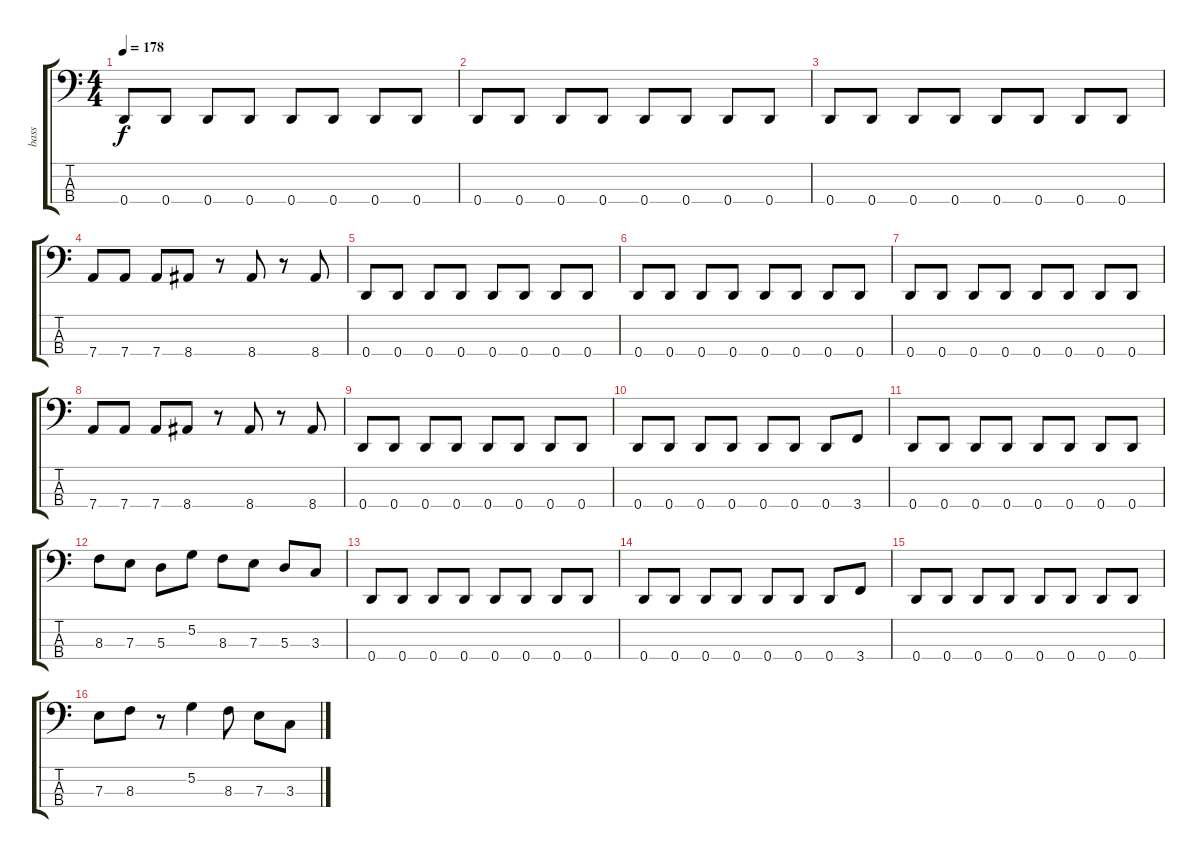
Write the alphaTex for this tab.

\track ("bass" "bass") {instrument electricbassfinger}
\staff {score tabs}
\tuning (G2 D2 A1 D1) {hide}
\ts (4 4)
\tempo 178
\clef f4
\ks c
0.4.8{dy f} 0.4.8 0.4.8 0.4.8 0.4.8 0.4.8 0.4.8 0.4.8 |
0.4.8 0.4.8 0.4.8 0.4.8 0.4.8 0.4.8 0.4.8 0.4.8 |
0.4.8 0.4.8 0.4.8 0.4.8 0.4.8 0.4.8 0.4.8 0.4.8 |
7.4.8 7.4.8 7.4.8 8.4.8 r.8 8.4.8 r.8 8.4.8 |
0.4.8 0.4.8 0.4.8 0.4.8 0.4.8 0.4.8 0.4.8 0.4.8 |
0.4.8 0.4.8 0.4.8 0.4.8 0.4.8 0.4.8 0.4.8 0.4.8 |
0.4.8 0.4.8 0.4.8 0.4.8 0.4.8 0.4.8 0.4.8 0.4.8 |
7.4.8 7.4.8 7.4.8 8.4.8 r.8 8.4.8 r.8 8.4.8 |
0.4.8 0.4.8 0.4.8 0.4.8 0.4.8 0.4.8 0.4.8 0.4.8 |
0.4.8 0.4.8 0.4.8 0.4.8 0.4.8 0.4.8 0.4.8 3.4.8 |
0.4.8 0.4.8 0.4.8 0.4.8 0.4.8 0.4.8 0.4.8 0.4.8 |
8.3.8 7.3.8 5.3.8 5.2.8 8.3.8 7.3.8 5.3.8 3.3.8 |
0.4.8 0.4.8 0.4.8 0.4.8 0.4.8 0.4.8 0.4.8 0.4.8 |
0.4.8 0.4.8 0.4.8 0.4.8 0.4.8 0.4.8 0.4.8 3.4.8 |
0.4.8 0.4.8 0.4.8 0.4.8 0.4.8 0.4.8 0.4.8 0.4.8 |
7.3.8 8.3.8 r.8 5.2.4 8.3.8 7.3.8 3.3.8
